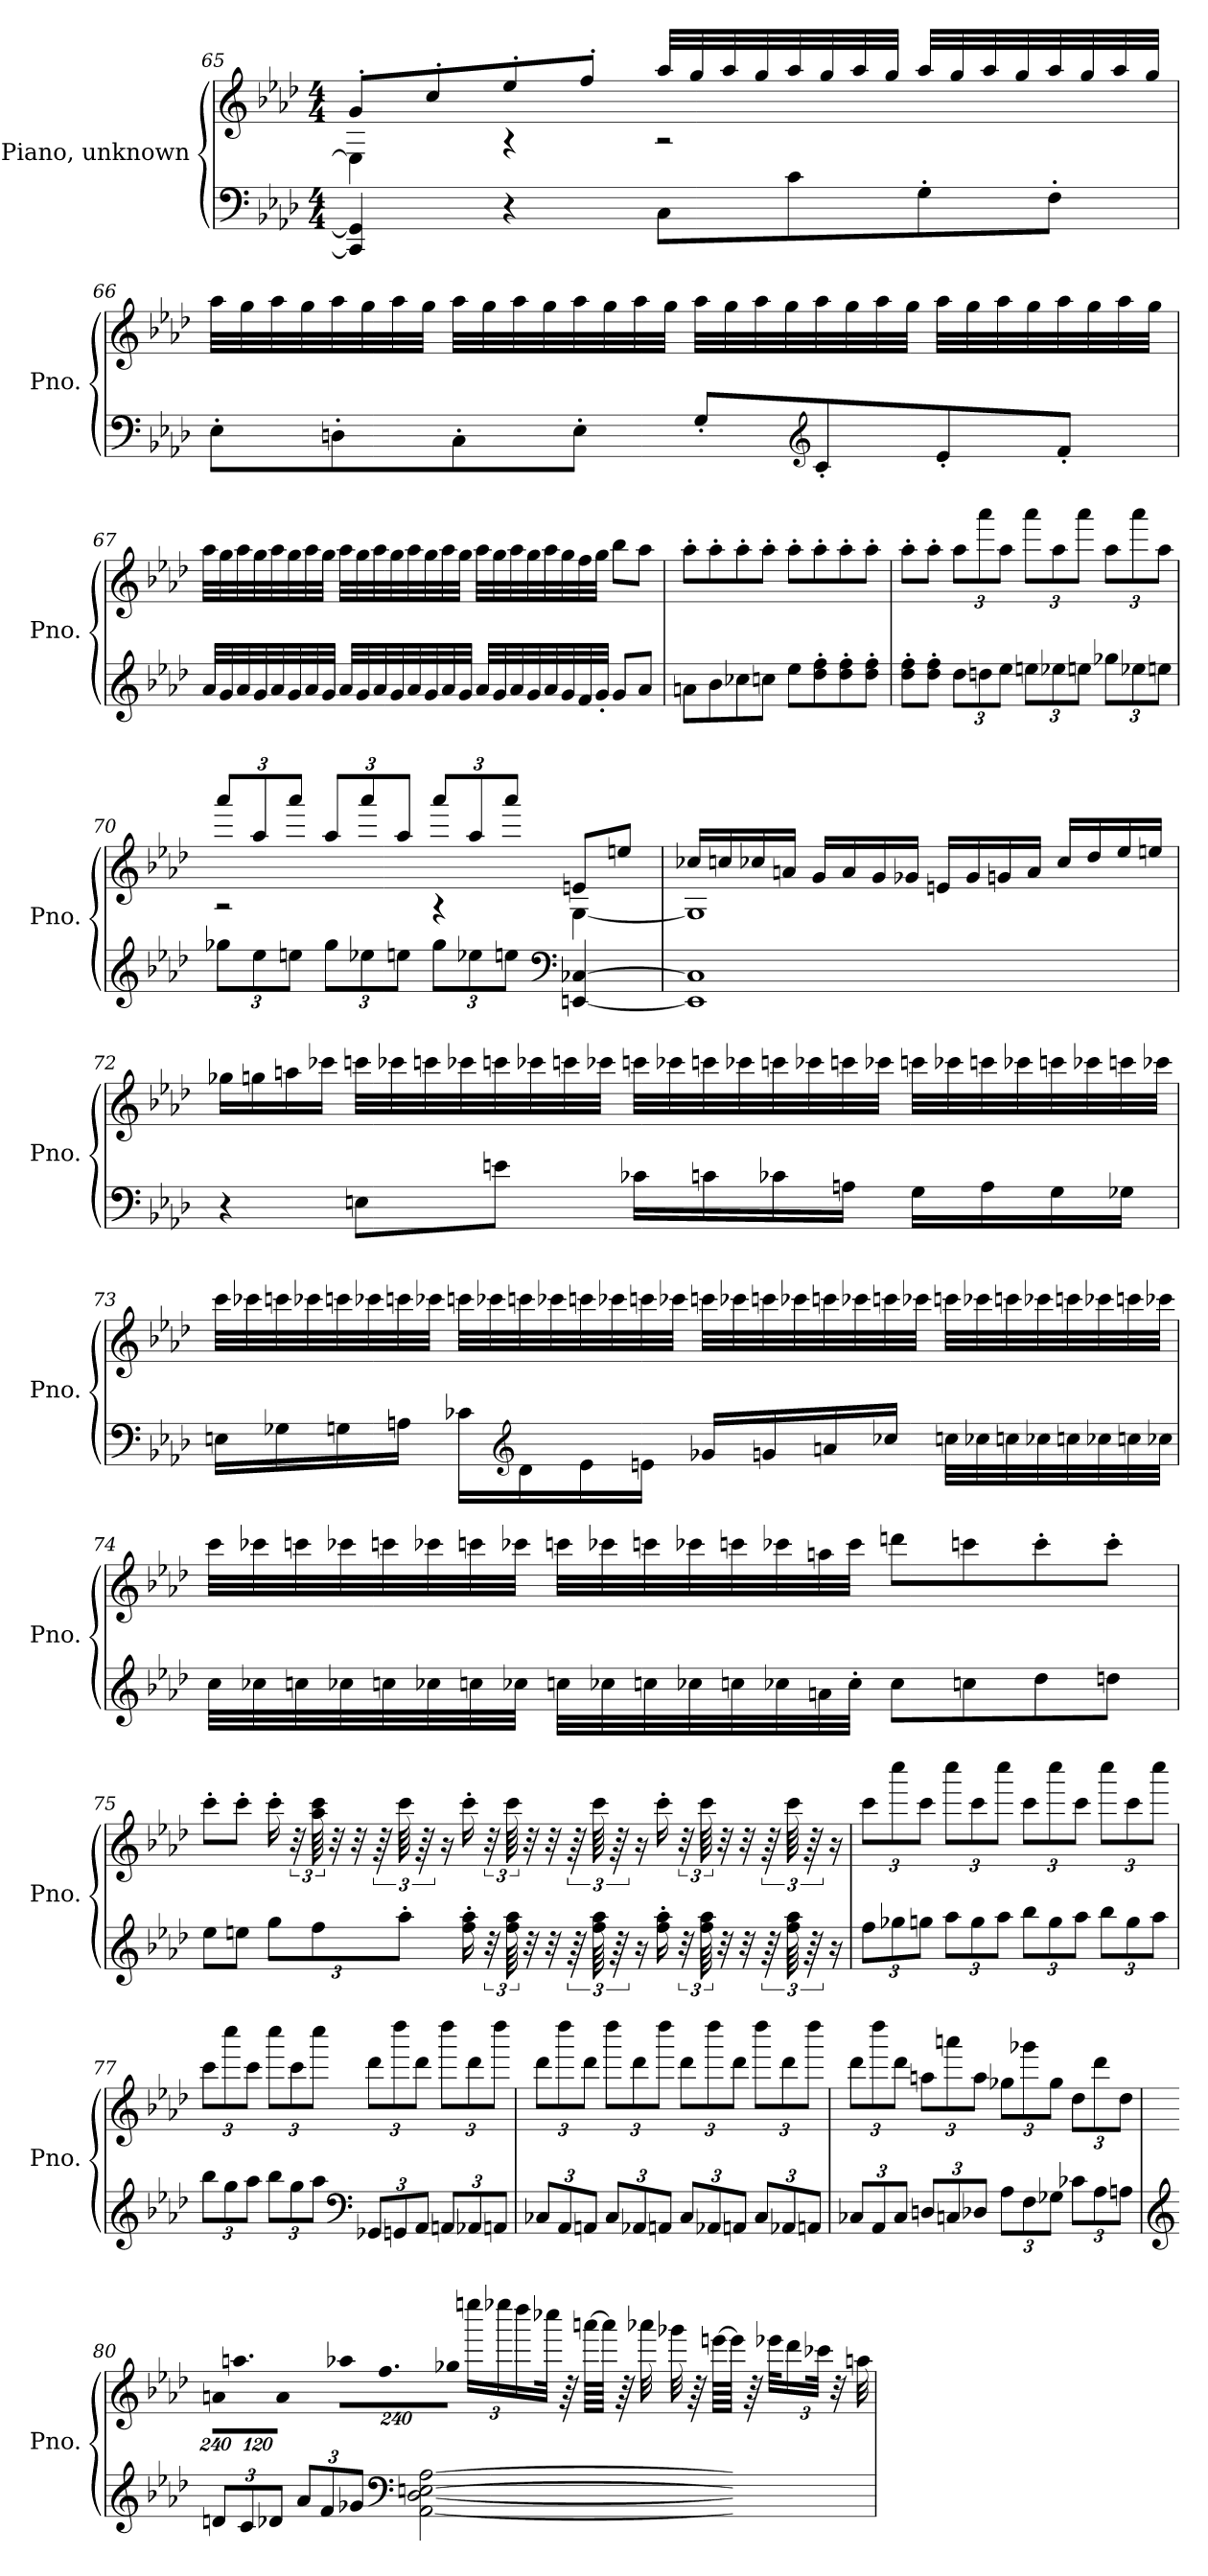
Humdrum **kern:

**kern	**kern
*part1	*part1
*staff2	*staff1
*I"Piano, unknown	*
*I'Pno.	*
!!LO:LB:g=z
*clefF4	*clefG2
*k[b-e-a-d-]	*k[b-e-a-d-]
*M4/4	*M4/4
=65	=65
*	*^
4CC/] 4GG/]	8g'/L	4E-\]
.	8cc'/	.
4r	8ee-'/	4r
.	8ff'/J	.
8C\L	32aa-/LLL	2r
.	32gg/	.
.	32aa-/	.
.	32gg/	.
8c\	32aa-/	.
.	32gg/	.
.	32aa-/	.
.	32gg/JJJ	.
8G'\	32aa-/LLL	.
.	32gg/	.
.	32aa-/	.
.	32gg/	.
8F'\J	32aa-/	.
.	32gg/	.
.	32aa-/	.
.	32gg/JJJ	.
*	*v	*v
!!LO:LB:g=z
=66	=66
8E-'\L	32aa-\LLL
.	32gg\
.	32aa-\
.	32gg\
8Dn'\	32aa-\
.	32gg\
.	32aa-\
.	32gg\JJJ
8C'\	32aa-\LLL
.	32gg\
.	32aa-\
.	32gg\
8E-'\J	32aa-\
.	32gg\
.	32aa-\
.	32gg\JJJ
8G'/L	32aa-\LLL
.	32gg\
.	32aa-\
.	32gg\
*clefG2	*
8c'/	32aa-\
.	32gg\
.	32aa-\
.	32gg\JJJ
8e-'/	32aa-\LLL
.	32gg\
.	32aa-\
.	32gg\
8f'/J	32aa-\
.	32gg\
.	32aa-\
.	32gg\JJJ
!!LO:LB:g=z
=67	=67
32a-/LLL	32aa-\LLL
32g/	32gg\
32a-/	32aa-\
32g/	32gg\
32a-/	32aa-\
32g/	32gg\
32a-/	32aa-\
32g/JJJ	32gg\JJJ
32a-/LLL	32aa-\LLL
32g/	32gg\
32a-/	32aa-\
32g/	32gg\
32a-/	32aa-\
32g/	32gg\
32a-/	32aa-\
32g/JJJ	32gg\JJJ
32a-/LLL	32aa-\LLL
32g/	32gg\
32a-/	32aa-\
32g/	32gg\
32a-/	32aa-\
32g/	32gg\
32f/	32ff\
32g'/JJJ	32gg\JJJ
8g/L	8bb-\L
8a-/J	8aa-\J
=68	=68
8an\L	8aa-'\L
8b-\	8aa-'\
8cc-X\	8aa-'\
8ccn\J	8aa-'\J
8ee-\L	8aa-'\L
8dd-\' 8ff\'	8aa-'\
8dd-\' 8ff\'	8aa-'\
8dd-\' 8ff\'J	8aa-'\J
!!LO:LB:g=z
=69	=69
8dd-\' 8ff\'L	8aa-'\L
8dd-\' 8ff\'J	8aa-'\J
*Xbrackettup	*Xbrackettup
12dd-\L	12aa-\L
12ddn\	12aaa-\
12ee-\J	12aa-\J
12een\L	12aaa-\L
12ee-X\	12aa-\
12een\J	12aaa-\J
12gg-X\L	12aa-\L
12ee-X\	12aaa-\
12een\J	12aa-\J
=70	=70
*	*^
12gg-X\L	12aaa-/L	2r
12ee-\	12aa-/	.
12een\J	12aaa-/J	.
12gg-\L	12aa-/L	.
12ee-X\	12aaa-/	.
12een\J	12aa-/J	.
12gg-\L	12aaa-/L	4r
12ee-X\	12aa-/	.
12een\J	12aaa-/J	.
*clefF4	*	*
[4EEn/ [4C-X/	8en/L	[4G\
.	8een/J	.
!!LO:LB:g=z	!!
=71	=71	=71
1EE] 1C-]	16cc-X/LL	1G]
.	16ccn/	.
.	16cc-X/	.
.	16an/JJ	.
.	16g/LL	.
.	16a/	.
.	16g/	.
.	16g-X/JJ	.
.	16en/LL	.
.	16g-/	.
.	16gn/	.
.	16a/JJ	.
.	16cc-/LL	.
.	16dd-/	.
.	16ee-/	.
.	16een/JJ	.
*	*v	*v
!!LO:PB:g=z
=72	=72
4r	16gg-X\LL
.	16ggn\
.	16aan\
.	16ccc-X\JJ
8En\L	32cccn\LLL
.	32ccc-X\
.	32cccn\
.	32ccc-X\
8en\J	32cccn\
.	32ccc-X\
.	32cccn\
.	32ccc-X\JJJ
16c-X\LL	32cccn\LLL
.	32ccc-X\
16cn\	32cccn\
.	32ccc-X\
16c-X\	32cccn\
.	32ccc-X\
16An\JJ	32cccn\
.	32ccc-X\JJJ
16G\LL	32cccn\LLL
.	32ccc-X\
16A\	32cccn\
.	32ccc-X\
16G\	32cccn\
.	32ccc-X\
16G-X\JJ	32cccn\
.	32ccc-X\JJJ
!!LO:LB:g=z
=73	=73
16En\LL	32ccc\LLL
.	32ccc-X\
16G-X\	32cccn\
.	32ccc-X\
16Gn\	32cccn\
.	32ccc-X\
16An\JJ	32cccn\
.	32ccc-X\JJJ
16c-X\LL	32cccn\LLL
.	32ccc-X\
*clefG2	*
16d-\	32cccn\
.	32ccc-X\
16e-\	32cccn\
.	32ccc-X\
16en\JJ	32cccn\
.	32ccc-X\JJJ
16g-X/LL	32cccn\LLL
.	32ccc-X\
16gn/	32cccn\
.	32ccc-X\
16an/	32cccn\
.	32ccc-X\
16cc-X/JJ	32cccn\
.	32ccc-X\JJJ
32ccn\LLL	32cccn\LLL
32cc-X\	32ccc-X\
32ccn\	32cccn\
32cc-X\	32ccc-X\
32ccn\	32cccn\
32cc-X\	32ccc-X\
32ccn\	32cccn\
32cc-X\JJJ	32ccc-X\JJJ
!!LO:LB:g=z
=74	=74
32cc\LLL	32ccc\LLL
32cc-X\	32ccc-X\
32ccn\	32cccn\
32cc-X\	32ccc-X\
32ccn\	32cccn\
32cc-X\	32ccc-X\
32ccn\	32cccn\
32cc-X\JJJ	32ccc-X\JJJ
32ccn\LLL	32cccn\LLL
32cc-X\	32ccc-X\
32ccn\	32cccn\
32cc-X\	32ccc-X\
32ccn\	32cccn\
32cc-X\	32ccc-X\
32an\	32aan\
32cc-'\JJJ	32ccc-\JJJ
8cc-\L	8dddn\L
8ccn\	8cccn\
8dd-\	8ccc'\
8ddn\J	8ccc'\J
!!LO:LB:g=z
=75	=75
8ee-\L	8ccc'\L
8een\J	8ccc'\J
12gg\L	16ccc'\
*	*brackettup
.	48r
12ff\	96aa-\ 96ccc\
.	32r
.	32r
.	96r
12aa-'\J	96ccc\
.	96r
.	16r
16ff\' 16aa-\'	16ccc'\
*brackettup	*
48r	48r
96ff\ 96aa-\	96ccc\
32r	32r
32r	32r
96r	96r
96ff\ 96aa-\	96ccc\
96r	96r
16r	16r
16ff\' 16aa-\'	16ccc'\
48r	48r
96ff\ 96aa-\	96ccc\
32r	32r
32r	32r
96r	96r
96ff\ 96aa-\	96ccc\
96r	96r
16r	16r
!!LO:LB:g=z
=76	=76
*Xbrackettup	*Xbrackettup
12ff\L	12ccc\L
12gg-X\	12cccc\
12ggn\J	12ccc\J
12aa-\L	12cccc\L
12gg\	12ccc\
12aa-\J	12cccc\J
12bb-\L	12ccc\L
12gg\	12cccc\
12aa-\J	12ccc\J
12bb-\L	12cccc\L
12gg\	12ccc\
12aa-\J	12cccc\J
=77	=77
12bb-\L	12ccc\L
12gg\	12cccc\
12aa-\J	12ccc\J
12bb-\L	12cccc\L
12gg\	12ccc\
12aa-\J	12cccc\J
*clefF4	*
12GG-X/L	12ddd-\L
12GGn/	12dddd-\
12AA-/J	12ddd-\J
12AAn/L	12dddd-\L
12AA-X/	12ddd-\
12AAn/J	12dddd-\J
!!LO:LB:g=z
=78	=78
12C-X/L	12ddd-\L
12AA-/	12dddd-\
12AAn/J	12ddd-\J
12C-/L	12dddd-\L
12AA-X/	12ddd-\
12AAn/J	12dddd-\J
12C-/L	12ddd-\L
12AA-X/	12dddd-\
12AAn/J	12ddd-\J
12C-/L	12dddd-\L
12AA-X/	12ddd-\
12AAn/J	12dddd-\J
=79	=79
12C-X/L	12ddd-\L
12AA-/	12dddd-\
12C-/J	12ddd-\J
12Dn/L	12aan\L
12Cn/	12aaan\
12D-X/J	12aa\J
12A-\L	12gg-X\L
12F\	12ggg-X\
12G-X\J	12gg-\J
12c-X\L	12dd-\L
12A-\	12ddd-\
12An\J	12dd-\J
!!LO:PB:g=z
=80	=80
*clefG2	*
!	!LO:N:vis=16
12dn/L	1920%137an\LL
!	!LO:N:vis=16.
.	960%103aan\
12c/	.
12d-X/J	.
!	!LO:N:vis=16
.	1920%137a\JJ
!	!LO:N:vis=16
12a-/L	1920%137aa-X\LL
!	!LO:N:vis=16.
.	960%103ff\
12f/	.
12g-X/J	.
!	!LO:N:vis=16
.	1920%137gg-X\JJ
*clefF4	*
[2AA-\ [2D-\ [2En\ [2A-\	24eeeen\LL
.	24eeee-X\
.	24dddd-\
.	32cccc-X\JJk
.	64r
.	[64aaan\LLLL
.	64aaa\JJJJ]
.	64r
.	32aaa-X\
.	32ggg-X\
.	64r
.	[64eeen\LLLL
.	64eee\JJJJ]
.	64r
.	32eee-X\KLL
.	24ddd-\
.	48ccc-X\JJk
.	32r
.	32aan\
=	=
*-	*-
